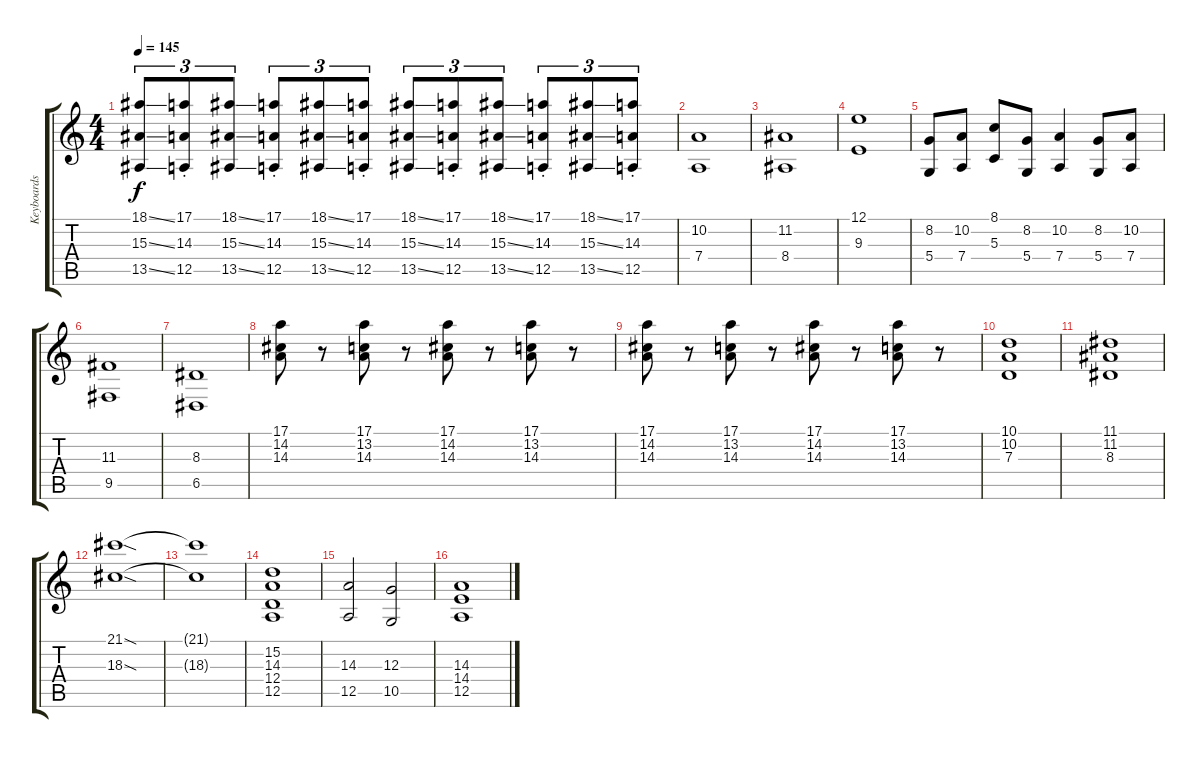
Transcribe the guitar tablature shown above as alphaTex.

\track ("Keyboards II" "Keyboards ") {instrument pad2warm}
\staff {score tabs}
\tuning (E4 B3 G3 D3 A2 D2) {hide}
\ts (4 4)
\tempo 145
\clef g2
\ks c
(18.1{ss} 15.3{ss} 13.5{ss}).8{tu (3 2) dy f} (17.1{st} 14.3{st} 12.5{st}).8{tu (3 2)} (18.1{ss} 15.3{ss} 13.5{ss}).8{tu (3 2)} (17.1{st} 14.3{st} 12.5{st}).8{tu (3 2)} (18.1{ss} 15.3{ss} 13.5{ss}).8{tu (3 2)} (17.1{st} 14.3{st} 12.5{st}).8{tu (3 2)} (18.1{ss} 15.3{ss} 13.5{ss}).8{tu (3 2)} (17.1{st} 14.3{st} 12.5{st}).8{tu (3 2)} (18.1{ss} 15.3{ss} 13.5{ss}).8{tu (3 2)} (17.1{st} 14.3{st} 12.5{st}).8{tu (3 2)} (18.1{ss} 15.3{ss} 13.5{ss}).8{tu (3 2)} (17.1{st} 14.3{st} 12.5{st}).8{tu (3 2)} |
(10.2 7.4).1 |
(11.2 8.4).1 |
(12.1 9.3).1 |
(8.2 5.4).8 (10.2 7.4).8 (8.1 5.3).8 (8.2 5.4).8 (10.2 7.4).4 (8.2 5.4).8 (10.2 7.4).8 |
(11.3 9.5).1 |
(8.3 6.5).1 |
(17.1 14.2 14.3).8 r.8 (17.1 13.2 14.3).8 r.8 (17.1 14.2 14.3).8 r.8 (17.1 13.2 14.3).8 r.8 |
(17.1 14.2 14.3).8 r.8 (17.1 13.2 14.3).8 r.8 (17.1 14.2 14.3).8 r.8 (17.1 13.2 14.3).8 r.8 |
(10.1 10.2 7.3).1 |
(11.1 11.2 8.3).1 |
(21.1{sod} 18.3{sod}).1 |
(21.1{t} 18.3{t}).1 |
(15.2 14.3 12.4 12.5).1 |
(14.3 12.5).2 (12.3 10.5).2 |
(14.3 14.4 12.5).1{volume 0}
